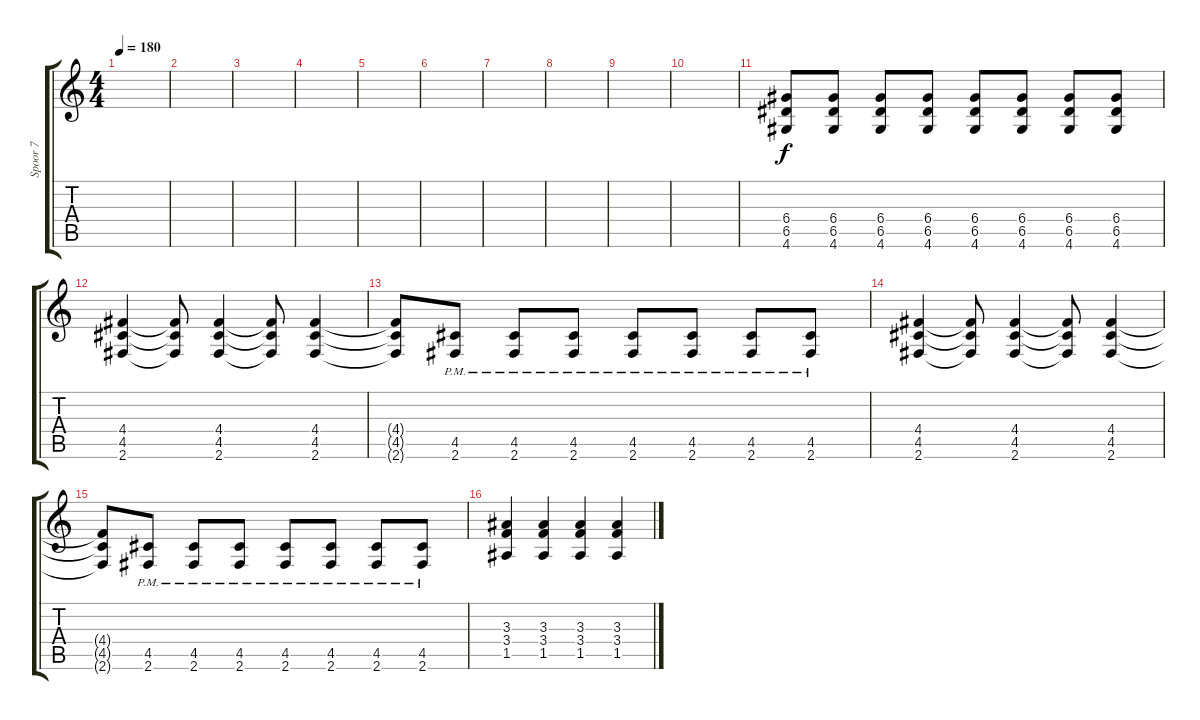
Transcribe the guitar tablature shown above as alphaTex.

\track ("Spoor 7" "Spoor 7") {instrument distortionguitar}
\staff {score tabs}
\tuning (E4 B3 G3 D3 A2 E2) {hide}
\ts (4 4)
\tempo 180
\clef g2
\ks c
|
|
|
|
|
|
|
|
|
|
(6.4 6.5 4.6).8 (6.4 6.5 4.6).8 (6.4 6.5 4.6).8 (6.4 6.5 4.6).8 (6.4 6.5 4.6).8 (6.4 6.5 4.6).8 (6.4 6.5 4.6).8 (6.4 6.5 4.6).8 |
(4.4 4.5 2.6).4 (4.4{t} 4.5{t} 2.6{t}).8 (4.4 4.5 2.6).4 (4.4{t} 4.5{t} 2.6{t}).8 (4.4 4.5 2.6).4 |
(4.4{t} 4.5{t} 2.6{t}).8 (4.5{pm} 2.6{pm}).8 (4.5{pm} 2.6{pm}).8 (4.5{pm} 2.6{pm}).8 (4.5{pm} 2.6{pm}).8 (4.5{pm} 2.6{pm}).8 (4.5{pm} 2.6{pm}).8 (4.5{pm} 2.6{pm}).8 |
(4.4 4.5 2.6).4 (4.4{t} 4.5{t} 2.6{t}).8 (4.4 4.5 2.6).4 (4.4{t} 4.5{t} 2.6{t}).8 (4.4 4.5 2.6).4 |
(4.4{t} 4.5{t} 2.6{t}).8 (4.5{pm} 2.6{pm}).8 (4.5{pm} 2.6{pm}).8 (4.5{pm} 2.6{pm}).8 (4.5{pm} 2.6{pm}).8 (4.5{pm} 2.6{pm}).8 (4.5{pm} 2.6{pm}).8 (4.5{pm} 2.6{pm}).8 |
(3.3 3.4 1.5).4 (3.3 3.4 1.5).4 (3.3 3.4 1.5).4 (3.3 3.4 1.5).4
